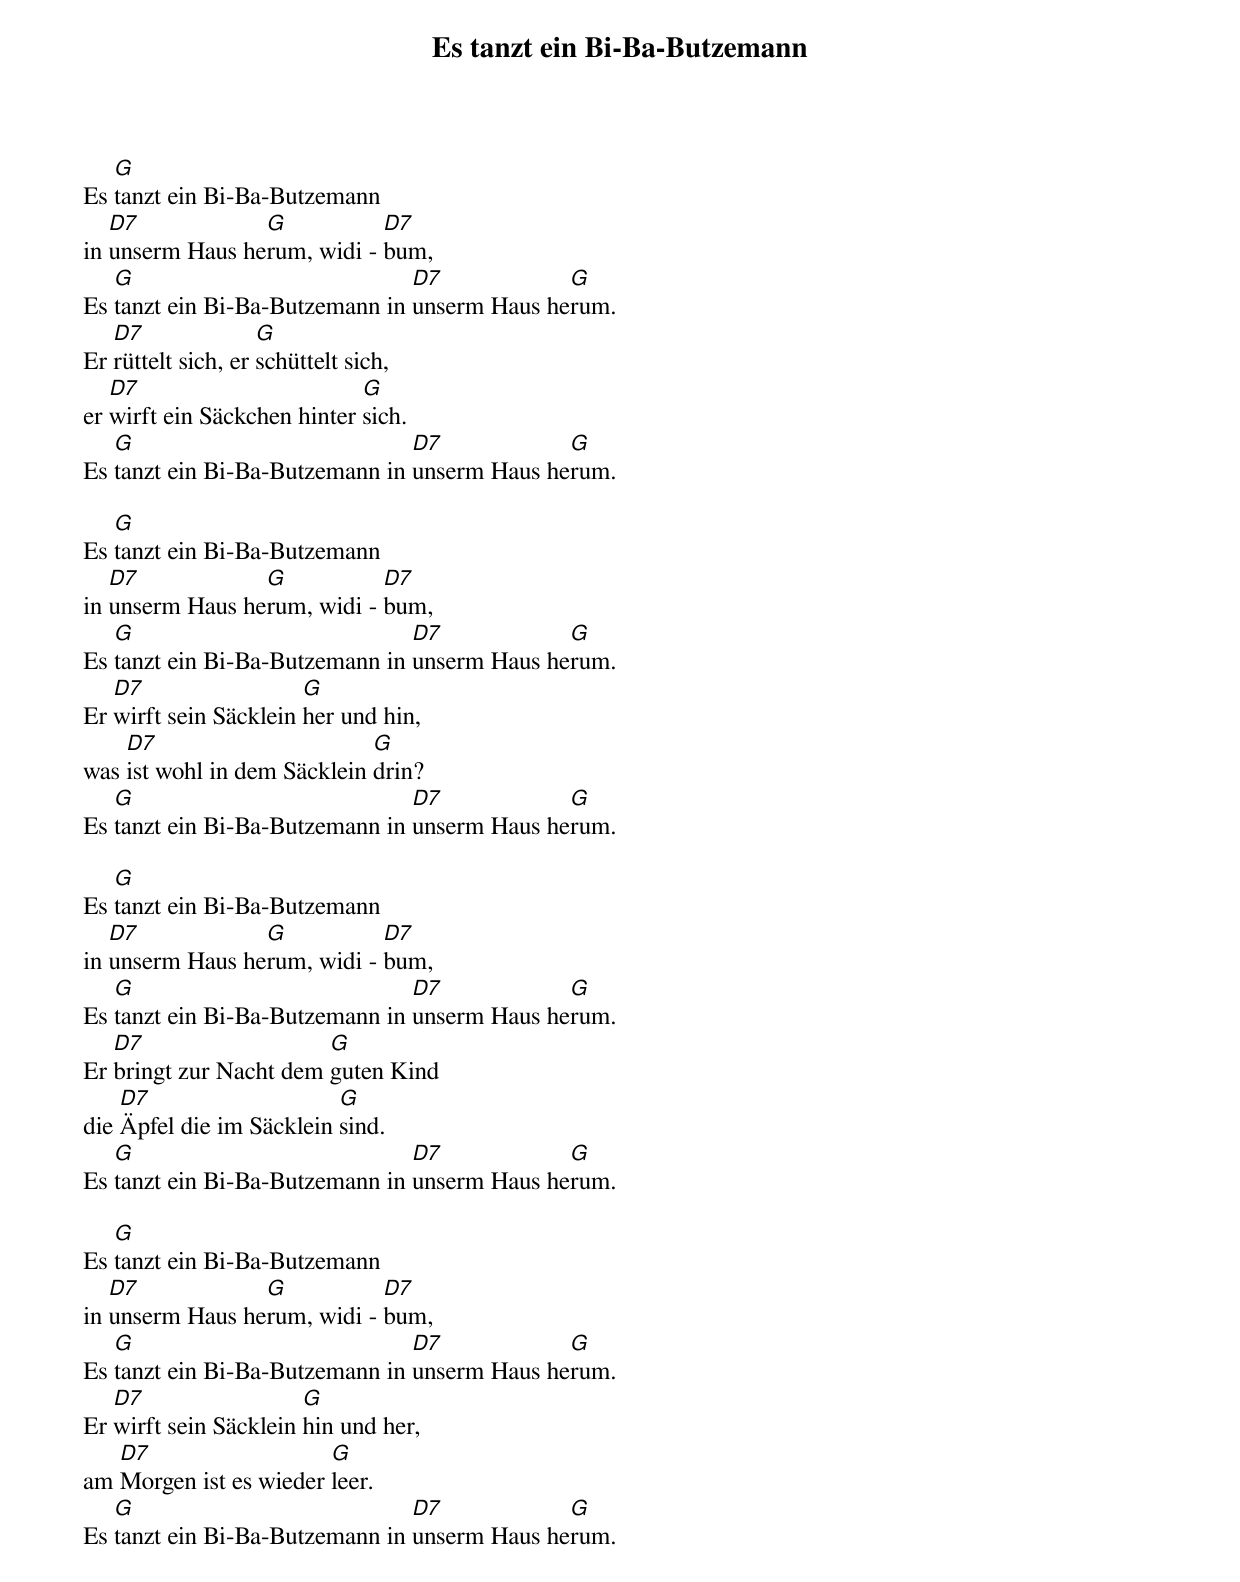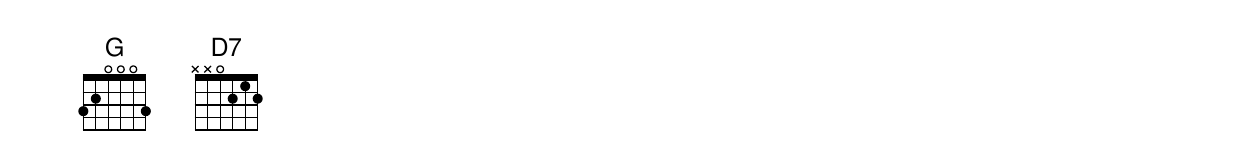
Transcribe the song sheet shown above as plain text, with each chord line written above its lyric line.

Es tanzt ein Bi-Ba-Butzemann

   G
Es tanzt ein Bi-Ba-Butzemann
   D7            G           D7
in unserm Haus herum, widi - bum,
   G                            D7            G
Es tanzt ein Bi-Ba-Butzemann in unserm Haus herum.
   D7               G
Er rüttelt sich, er schüttelt sich,
   D7                        G
er wirft ein Säckchen hinter sich.
   G                            D7            G
Es tanzt ein Bi-Ba-Butzemann in unserm Haus herum.

   G
Es tanzt ein Bi-Ba-Butzemann
   D7            G           D7
in unserm Haus herum, widi - bum,
   G                            D7            G
Es tanzt ein Bi-Ba-Butzemann in unserm Haus herum.
   D7                  G
Er wirft sein Säcklein her und hin,
    D7                       G
was ist wohl in dem Säcklein drin?
   G                            D7            G
Es tanzt ein Bi-Ba-Butzemann in unserm Haus herum.

   G
Es tanzt ein Bi-Ba-Butzemann
   D7            G           D7
in unserm Haus herum, widi - bum,
   G                            D7            G
Es tanzt ein Bi-Ba-Butzemann in unserm Haus herum.
   D7                   G
Er bringt zur Nacht dem guten Kind
    D7                    G
die Äpfel die im Säcklein sind.
   G                            D7            G
Es tanzt ein Bi-Ba-Butzemann in unserm Haus herum.

   G
Es tanzt ein Bi-Ba-Butzemann
   D7            G           D7
in unserm Haus herum, widi - bum,
   G                            D7            G
Es tanzt ein Bi-Ba-Butzemann in unserm Haus herum.
   D7                  G
Er wirft sein Säcklein hin und her,
   D7                   G
am Morgen ist es wieder leer.
   G                            D7            G
Es tanzt ein Bi-Ba-Butzemann in unserm Haus herum.
